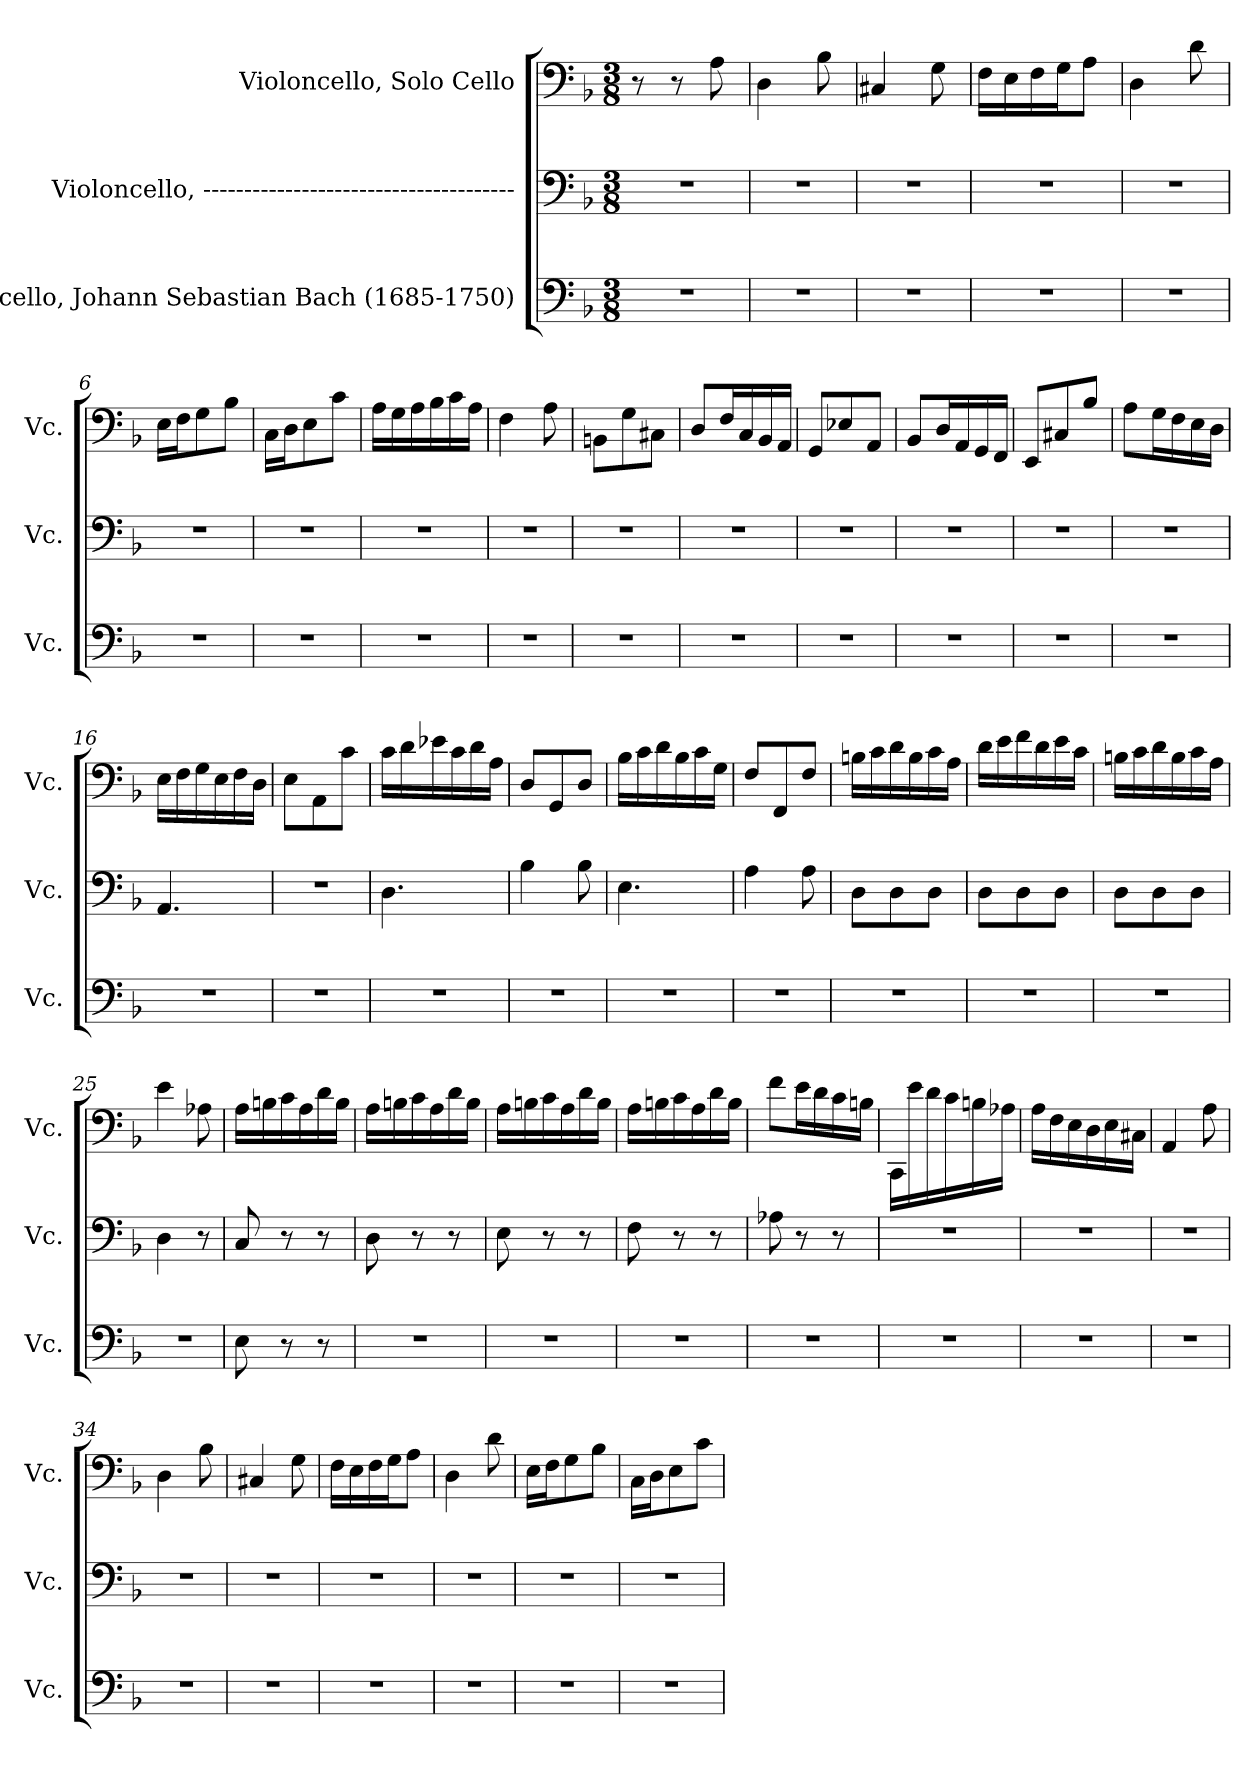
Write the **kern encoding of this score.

**kern	**kern	**kern
*part3	*part2	*part1
*staff3	*staff2	*staff1
*I"Violoncello, Johann Sebastian Bach  (1685-1750)	*I"Violoncello, --------------------------------------	*I"Violoncello, Solo Cello
*I'Vc.	*I'Vc.	*I'Vc.
*clefF4	*clefF4	*clefF4
*k[b-]	*k[b-]	*k[b-]
*M3/8	*M3/8	*M3/8
*MM250	*MM250	*MM250
=1	=1	=1
4.r	4.r	8r
.	.	8r
*	*	*MM110
.	.	8A\
=2	=2	=2
4.r	4.r	4D\
.	.	8B-\
=3	=3	=3
4.r	4.r	4C#X/
.	.	8G\
=4	=4	=4
4.r	4.r	16F\LL
.	.	16E\
.	.	16F\
.	.	16G\J
.	.	8A\J
=5	=5	=5
4.r	4.r	4D\
.	.	8d\
=6	=6	=6
4.r	4.r	16E\LL
.	.	16F\J
.	.	8G\
.	.	8B-\J
!!LO:LB:g=z
=7	=7	=7
4.r	4.r	16C\LL
.	.	16D\J
.	.	8E\
.	.	8c\J
=8	=8	=8
4.r	4.r	16A\LL
.	.	16G\
.	.	16A\
.	.	16B-\
.	.	16c\
.	.	16A\JJ
=9	=9	=9
4.r	4.r	4F\
.	.	8A\
=10	=10	=10
4.r	4.r	8BBn\L
.	.	8G\
.	.	8C#X\J
=11	=11	=11
4.r	4.r	8D/L
.	.	16F/L
.	.	16C/
.	.	16BB-/
.	.	16AA/JJ
=12	=12	=12
4.r	4.r	8GG/L
.	.	8E-X/
.	.	8AA/J
=13	=13	=13
4.r	4.r	8BB-/L
.	.	16D/L
.	.	16AA/
.	.	16GG/
.	.	16FF/JJ
=14	=14	=14
4.r	4.r	8EE/L
.	.	8C#X/
.	.	8B-/J
=15	=15	=15
4.r	4.r	8A\L
.	.	16G\L
.	.	16F\
.	.	16E\
.	.	16D\JJ
!!LO:LB:g=z
=16	=16	=16
4.r	4.AA/	16E\LL
.	.	16F\
.	.	16G\
.	.	16E\
.	.	16F\
.	.	16D\JJ
=17	=17	=17
4.r	4.r	8E\L
.	.	8AA\
.	.	8c\J
=18	=18	=18
4.r	4.D\	16c\LL
.	.	16d\
.	.	16e-X\
.	.	16c\
.	.	16d\
.	.	16A\JJ
=19	=19	=19
4.r	4B-\	8D/L
.	.	8GG/
.	8B-\	8D/J
=20	=20	=20
4.r	4.E\	16B-\LL
.	.	16c\
.	.	16d\
.	.	16B-\
.	.	16c\
.	.	16G\JJ
=21	=21	=21
4.r	4A\	8F/L
.	.	8FF/
.	8A\	8F/J
=22	=22	=22
4.r	8D\L	16Bn\LL
.	.	16c\
.	8D\	16d\
.	.	16B\
.	8D\J	16c\
.	.	16A\JJ
!!LO:LB:g=z
=23	=23	=23
4.r	8D\L	16d\LL
.	.	16e\
.	8D\	16f\
.	.	16d\
.	8D\J	16e\
.	.	16c\JJ
=24	=24	=24
4.r	8D\L	16Bn\LL
.	.	16c\
.	8D\	16d\
.	.	16B\
.	8D\J	16c\
.	.	16A\JJ
=25	=25	=25
4.r	4D\	4e\
.	8r	8A-X\
=26	=26	=26
8E\	8C/	16A\LL
.	.	16Bn\
8r	8r	16c\
.	.	16A\
8r	8r	16d\
.	.	16B\JJ
=27	=27	=27
4.r	8D\	16A\LL
.	.	16Bn\
.	8r	16c\
.	.	16A\
.	8r	16d\
.	.	16B\JJ
=28	=28	=28
4.r	8E\	16A\LL
.	.	16Bn\
.	8r	16c\
.	.	16A\
.	8r	16d\
.	.	16B\JJ
!!LO:PB:g=z
=29	=29	=29
4.r	8F\	16A\LL
.	.	16Bn\
.	8r	16c\
.	.	16A\
.	8r	16d\
.	.	16B\JJ
=30	=30	=30
4.r	8A-X\	8f\L
.	8r	16e\L
.	.	16d\
.	8r	16c\
.	.	16Bn\JJ
=31	=31	=31
4.r	4.r	16CC\LL
.	.	16e\
.	.	16d\
.	.	16c\
.	.	16Bn\
.	.	16A-X\JJ
=32	=32	=32
4.r	4.r	16A\LL
.	.	16F\
.	.	16E\
.	.	16D\
.	.	16E\
.	.	16C#X\JJ
=33	=33	=33
4.r	4.r	4AA/
.	.	8A\
=34	=34	=34
4.r	4.r	4D\
.	.	8B-\
=35	=35	=35
4.r	4.r	4C#X/
.	.	8G\
=36	=36	=36
4.r	4.r	16F\LL
.	.	16E\
.	.	16F\
.	.	16G\J
.	.	8A\J
!!LO:LB:g=z
=37	=37	=37
4.r	4.r	4D\
.	.	8d\
=38	=38	=38
4.r	4.r	16E\LL
.	.	16F\J
.	.	8G\
.	.	8B-\J
=39	=39	=39
4.r	4.r	16C\LL
.	.	16D\J
.	.	8E\
.	.	8c\J
=	=	=
*-	*-	*-
